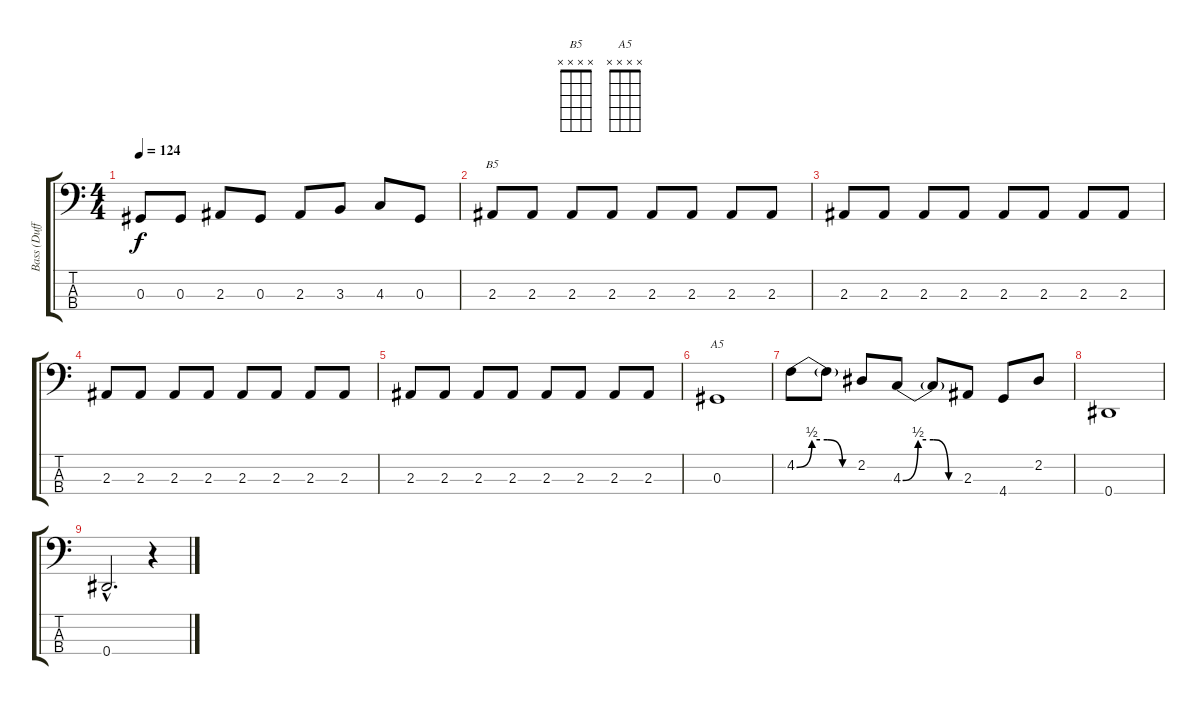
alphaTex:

\track ("Bass (Duff)" "Bass (Duff") {instrument electricbasspick}
\staff {score tabs}
\tuning (Gb2 Db2 Ab1 Eb1) {hide}
\chord ("B5" x x x x) {firstfret 0}
\chord ("A5" x x x x) {firstfret 0}
\ts (4 4)
\tempo 124
\clef f4
\ks c
0.3{t}.8{dy f} 0.3.8 2.3.8 0.3.8 2.3.8 3.3.8 4.3.8 0.3.8 |
2.3.8{ch "B5"} 2.3.8 2.3.8 2.3.8 2.3.8 2.3.8 2.3.8 2.3.8 |
2.3.8 2.3.8 2.3.8 2.3.8 2.3.8 2.3.8 2.3.8 2.3.8 |
2.3.8 2.3.8 2.3.8 2.3.8 2.3.8 2.3.8 2.3.8 2.3.8 |
2.3.8 2.3.8 2.3.8 2.3.8 2.3.8 2.3.8 2.3.8 2.3.8 |
0.3.1{ch "A5"} |
4.2{be (custom 0 0 15 2 30 2 45 0 60 0)}.8 4.2{t}.8 2.2.8 4.3{be (custom 0 0 15 2 30 2 45 0 60 0)}.8 4.3{t}.8 2.3.8 4.4.8 2.2.8 |
0.4.1 |
0.4{hac}.2{d} r.4
